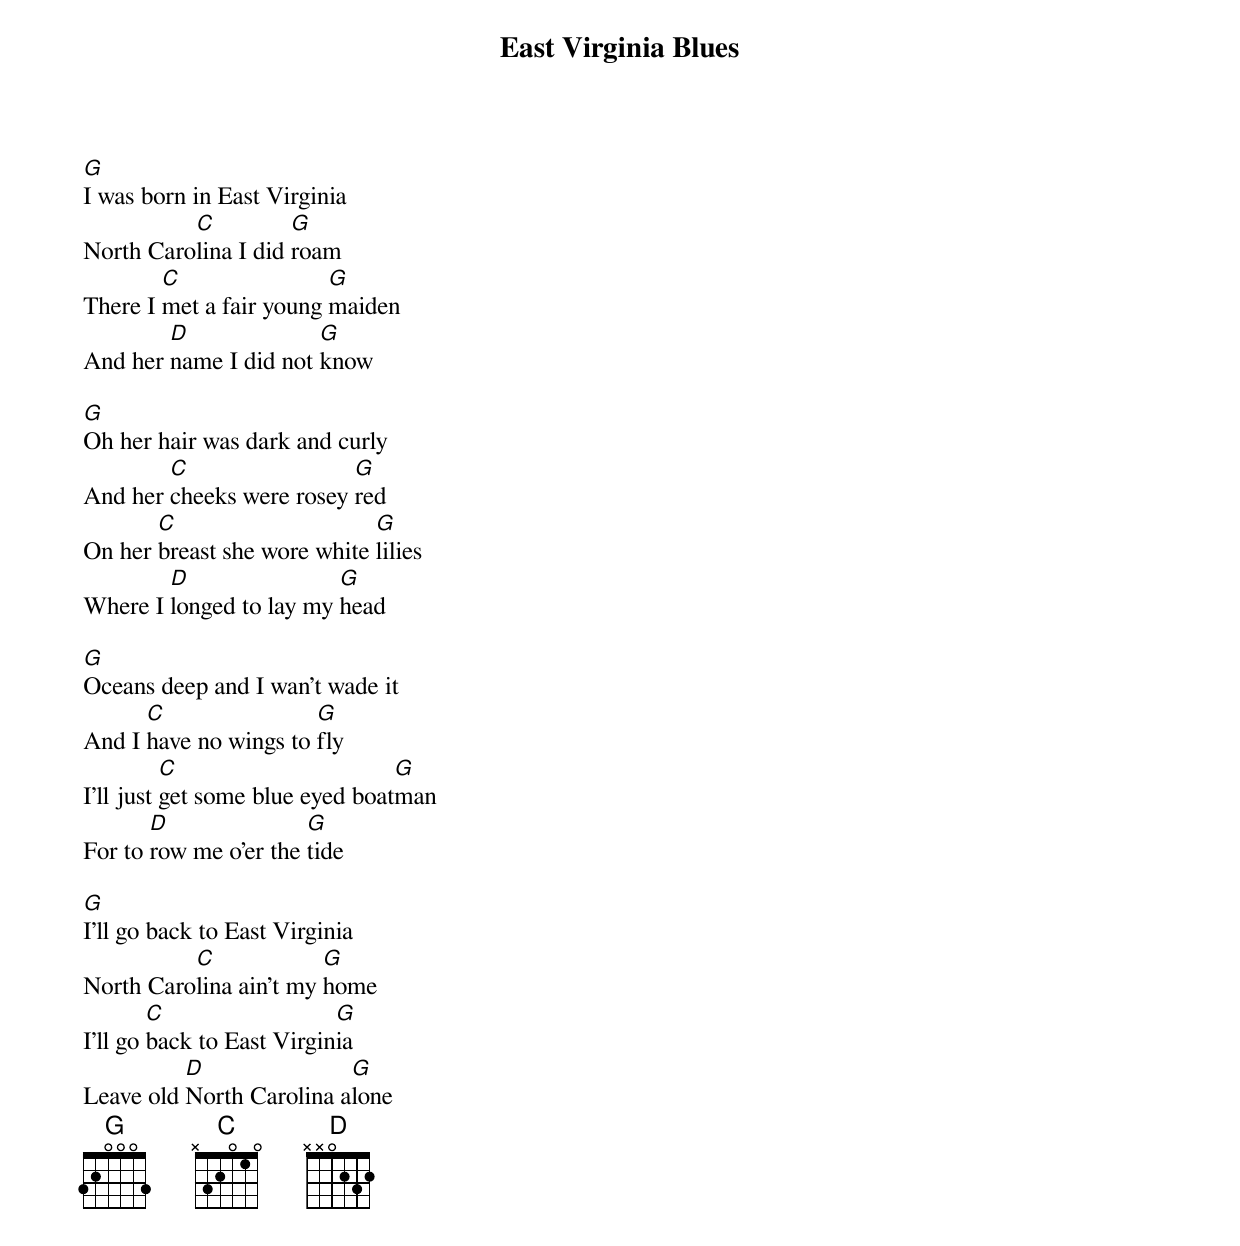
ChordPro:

{title:East Virginia Blues}
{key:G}

[G]I was born in East Virginia
North Caro[C]lina I did [G]roam
There I [C]met a fair young [G]maiden
And her [D]name I did not [G]know

[G]Oh her hair was dark and curly
And her [C]cheeks were rosey [G]red
On her [C]breast she wore white [G]lilies
Where I [D]longed to lay my [G]head

[G]Oceans deep and I wan't wade it
And I [C]have no wings to [G]fly
I'll just [C]get some blue eyed boat[G]man
For to [D]row me o'er the [G]tide

[G]I'll go back to East Virginia
North Caro[C]lina ain't my [G]home
I'll go [C]back to East Virgin[G]ia
Leave old [D]North Carolina a[G]lone
